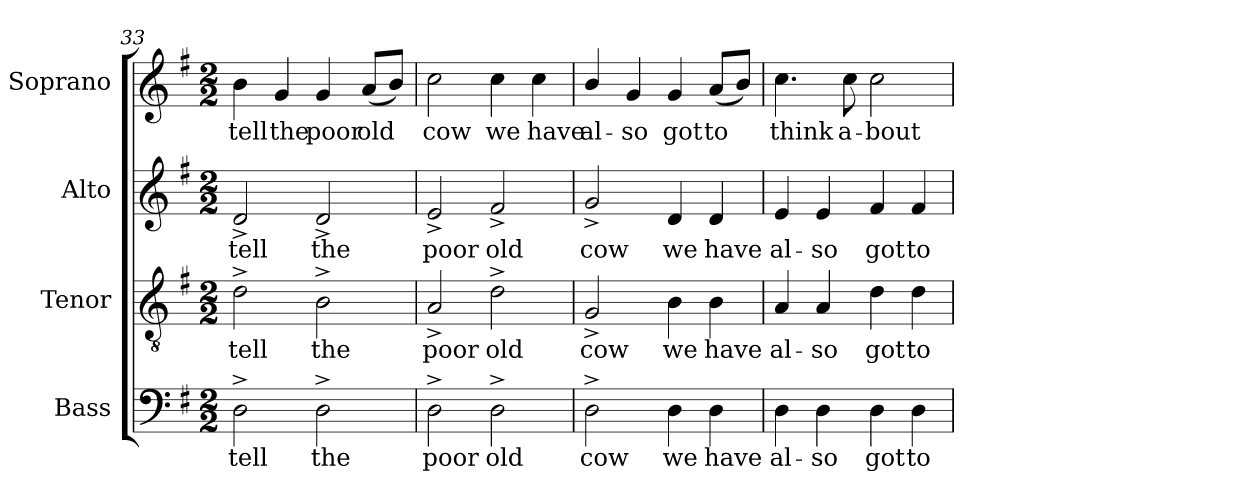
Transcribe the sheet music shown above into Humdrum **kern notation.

**kern	**text	**kern	**text	**kern	**text	**kern	**text
*part4	*part4	*part3	*part3	*part2	*part2	*part1	*part1
*staff4	*staff4	*staff3	*staff3	*staff2	*staff2	*staff1	*staff1
*I"Bass	*	*I"Tenor	*	*I"Alto	*	*I"Soprano	*
*I'B.	*	*I'T.	*	*I'A.	*	*I'S.	*
*clefF4	*	*clefGv2	*	*clefG2	*	*clefG2	*
*	*	*ITrd7c12	*	*	*	*	*
*k[f#]	*	*k[f#]	*	*k[f#]	*	*k[f#]	*
*G:	*	*G:	*	*G:	*	*G:	*
*M2/2	*	*M2/2	*	*M2/2	*	*M2/2	*
=33	=33	=33	=33	=33	=33	=33	=33
!	!LO:LY:b:color=#000000	!	!	!	!	!	!
!	!	!	!LO:LY:b:color=#000000	!	!	!	!
!	!	!	!	!	!LO:LY:b:color=#000000	!	!
!	!	!	!	!	!	!	!LO:LY:b:color=#000000
2D^i\	tell	2D^i\	tell	2d^i/	tell	4bi\	tell
!	!	!	!	!	!	!	!LO:LY:b:color=#000000
.	.	.	.	.	.	4gi/	the
!	!LO:LY:b:color=#000000	!	!	!	!	!	!
!	!	!	!LO:LY:b:color=#000000	!	!	!	!
!	!	!	!	!	!LO:LY:b:color=#000000	!	!
!	!	!	!	!	!	!	!LO:LY:b:color=#000000
2D^i\	the	2BB^i\	the	2d^i/	the	4gi/	poor
!	!	!	!	!	!	!	!LO:LY:b:color=#000000
.	.	.	.	.	.	(8ai/L	old
.	.	.	.	.	.	8bi/J)	.
=34	=34	=34	=34	=34	=34	=34	=34
!	!LO:LY:b:color=#000000	!	!	!	!	!	!
!	!	!	!LO:LY:b:color=#000000	!	!	!	!
!	!	!	!	!	!LO:LY:b:color=#000000	!	!
!	!	!	!	!	!	!	!LO:LY:b:color=#000000
2D^i\	poor	2AA^i/	poor	2e^i/	poor	2cci\	cow
!	!LO:LY:b:color=#000000	!	!	!	!	!	!
!	!	!	!LO:LY:b:color=#000000	!	!	!	!
!	!	!	!	!	!LO:LY:b:color=#000000	!	!
!	!	!	!	!	!	!	!LO:LY:b:color=#000000
2D^i\	old	2D^i\	old	2f#^i/	old	4cci\	we
!	!	!	!	!	!	!	!LO:LY:b:color=#000000
.	.	.	.	.	.	4cci\	have
=35	=35	=35	=35	=35	=35	=35	=35
!	!LO:LY:b:color=#000000	!	!	!	!	!	!
!	!	!	!LO:LY:b:color=#000000	!	!	!	!
!	!	!	!	!	!LO:LY:b:color=#000000	!	!
!	!	!	!	!	!	!	!LO:LY:b:color=#000000
2D^i\	cow	2GG^i/	cow	2g^i/	cow	4bi/	al-
!	!	!	!	!	!	!	!LO:LY:b:color=#000000
.	.	.	.	.	.	4gi/	-so
!	!LO:LY:b:color=#000000	!	!	!	!	!	!
!	!	!	!LO:LY:b:color=#000000	!	!	!	!
!	!	!	!	!	!LO:LY:b:color=#000000	!	!
!	!	!	!	!	!	!	!LO:LY:b:color=#000000
4Di\	we	4BBi\	we	4di/	we	4gi/	got
!	!LO:LY:b:color=#000000	!	!	!	!	!	!
!	!	!	!LO:LY:b:color=#000000	!	!	!	!
!	!	!	!	!	!LO:LY:b:color=#000000	!	!
!	!	!	!	!	!	!	!LO:LY:b:color=#000000
4Di\	have	4BBi\	have	4di/	have	(8ai/L	to
.	.	.	.	.	.	8bi/J)	.
=36	=36	=36	=36	=36	=36	=36	=36
!	!LO:LY:b:color=#000000	!	!	!	!	!	!
!	!	!	!LO:LY:b:color=#000000	!	!	!	!
!	!	!	!	!	!LO:LY:b:color=#000000	!	!
!	!	!	!	!	!	!	!LO:LY:b:color=#000000
4Di\	al-	4AAi/	al-	4ei/	al-	4.cci\	think
!	!LO:LY:b:color=#000000	!	!	!	!	!	!
!	!	!	!LO:LY:b:color=#000000	!	!	!	!
!	!	!	!	!	!LO:LY:b:color=#000000	!	!
4Di\	-so	4AAi/	-so	4ei/	-so	.	.
!	!	!	!	!	!	!	!LO:LY:b:color=#000000
.	.	.	.	.	.	8cci\	a-
!	!LO:LY:b:color=#000000	!	!	!	!	!	!
!	!	!	!LO:LY:b:color=#000000	!	!	!	!
!	!	!	!	!	!LO:LY:b:color=#000000	!	!
!	!	!	!	!	!	!	!LO:LY:b:color=#000000
4Di\	got	4Di\	got	4f#i/	got	2cci\	-bout
!	!LO:LY:b:color=#000000	!	!	!	!	!	!
!	!	!	!LO:LY:b:color=#000000	!	!	!	!
!	!	!	!	!	!LO:LY:b:color=#000000	!	!
4Di\	to	4Di\	to	4f#i/	to	.	.
=	=	=	=	=	=	=	=
*-	*-	*-	*-	*-	*-	*-	*-
